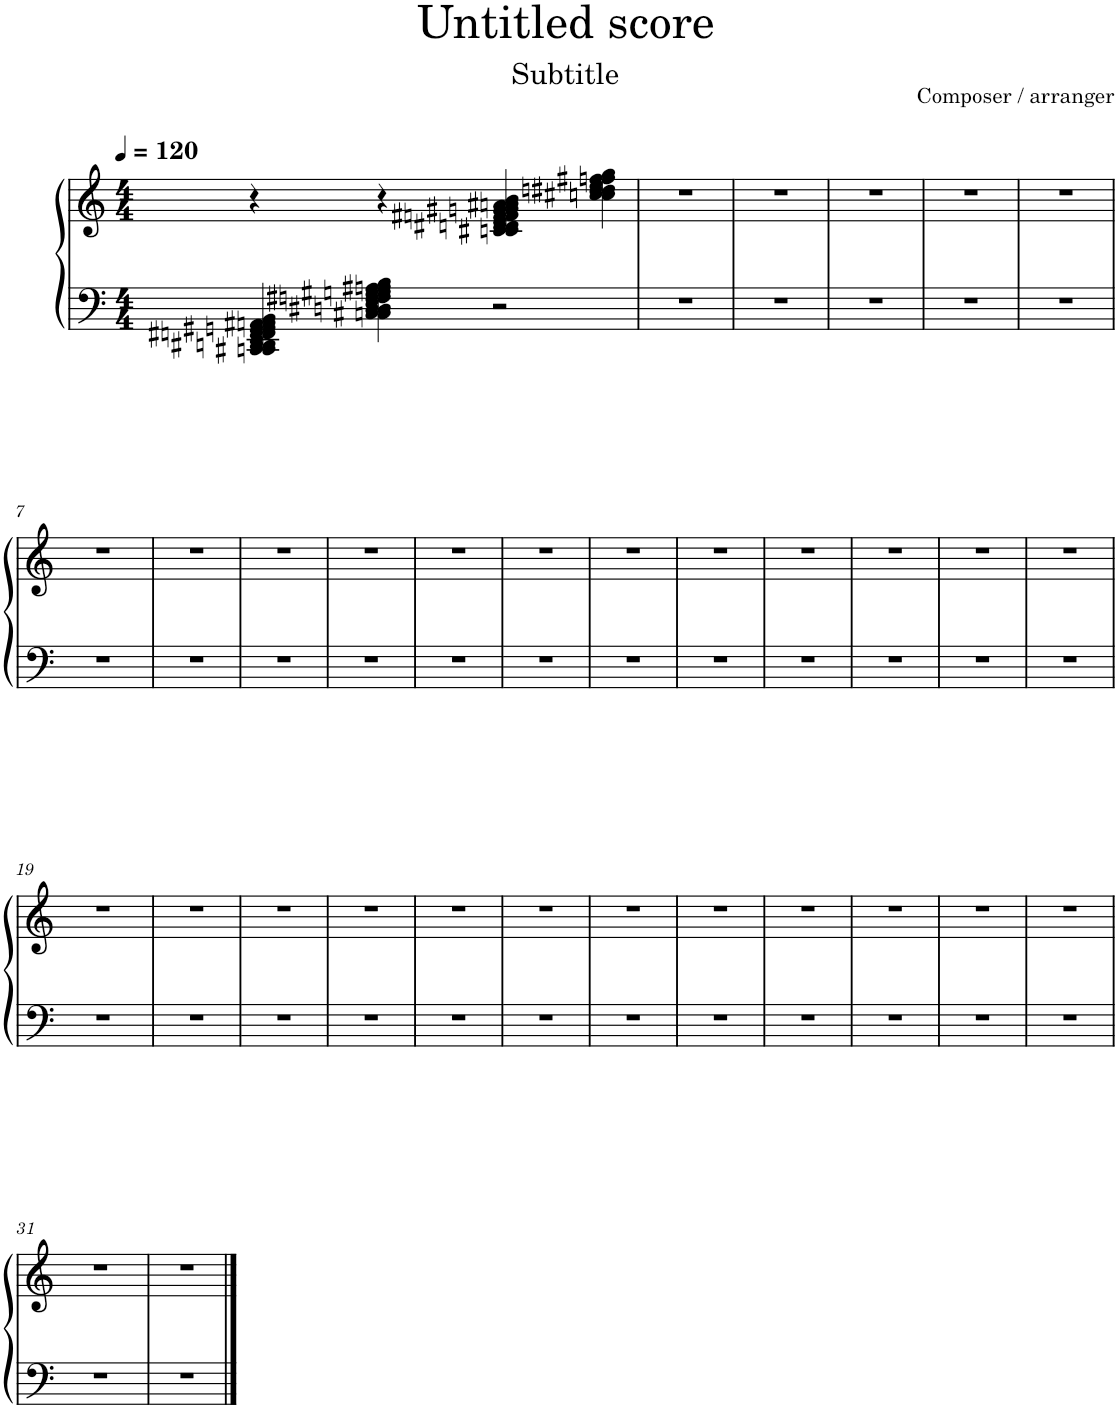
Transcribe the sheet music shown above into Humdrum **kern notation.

**kern	**kern
*part1	*part1
*staff2	*staff1
*I"Piano	*
*I'Pno.	*
*clefF4	*clefG2
*k[]	*k[]
*M4/4	*M4/4
*MM120	*MM120
=1	=1
4CCn/ 4CC#X/ 4DDn/ 4DD#X/ 4EE/ 4FFn/ 4FF#X/ 4GGn/ 4GG#X/ 4AAn/ 4AA#X/ 4BB/	4r
4Cn\ 4C#X\ 4Dn\ 4D#X\ 4E\ 4Fn\ 4F#X\ 4Gn\ 4G#X\ 4An\ 4A#X\ 4B\	4r
2r	4cn/ 4c#X/ 4dn/ 4d#X/ 4e/ 4fn/ 4f#X/ 4gn/ 4g#X/ 4an/ 4a#X/ 4b/
.	4ccn\ 4cc#X\ 4ddn\ 4dd#X\ 4ee\ 4ffn\ 4ff#X\ 4gg\
=2	=2
1r	1r
=3	=3
1r	1r
=4	=4
1r	1r
=5	=5
1r	1r
=6	=6
1r	1r
!!LO:LB:g=z
=7	=7
1r	1r
=8	=8
1r	1r
=9	=9
1r	1r
=10	=10
1r	1r
=11	=11
1r	1r
=12	=12
1r	1r
=13	=13
1r	1r
=14	=14
1r	1r
=15	=15
1r	1r
=16	=16
1r	1r
=17	=17
1r	1r
=18	=18
1r	1r
!!LO:LB:g=z
=19	=19
1r	1r
=20	=20
1r	1r
=21	=21
1r	1r
=22	=22
1r	1r
=23	=23
1r	1r
=24	=24
1r	1r
=25	=25
1r	1r
=26	=26
1r	1r
=27	=27
1r	1r
=28	=28
1r	1r
=29	=29
1r	1r
=30	=30
1r	1r
!!LO:LB:g=z
=31	=31
1r	1r
=32	=32
1r	1r
==	==
*-	*-
